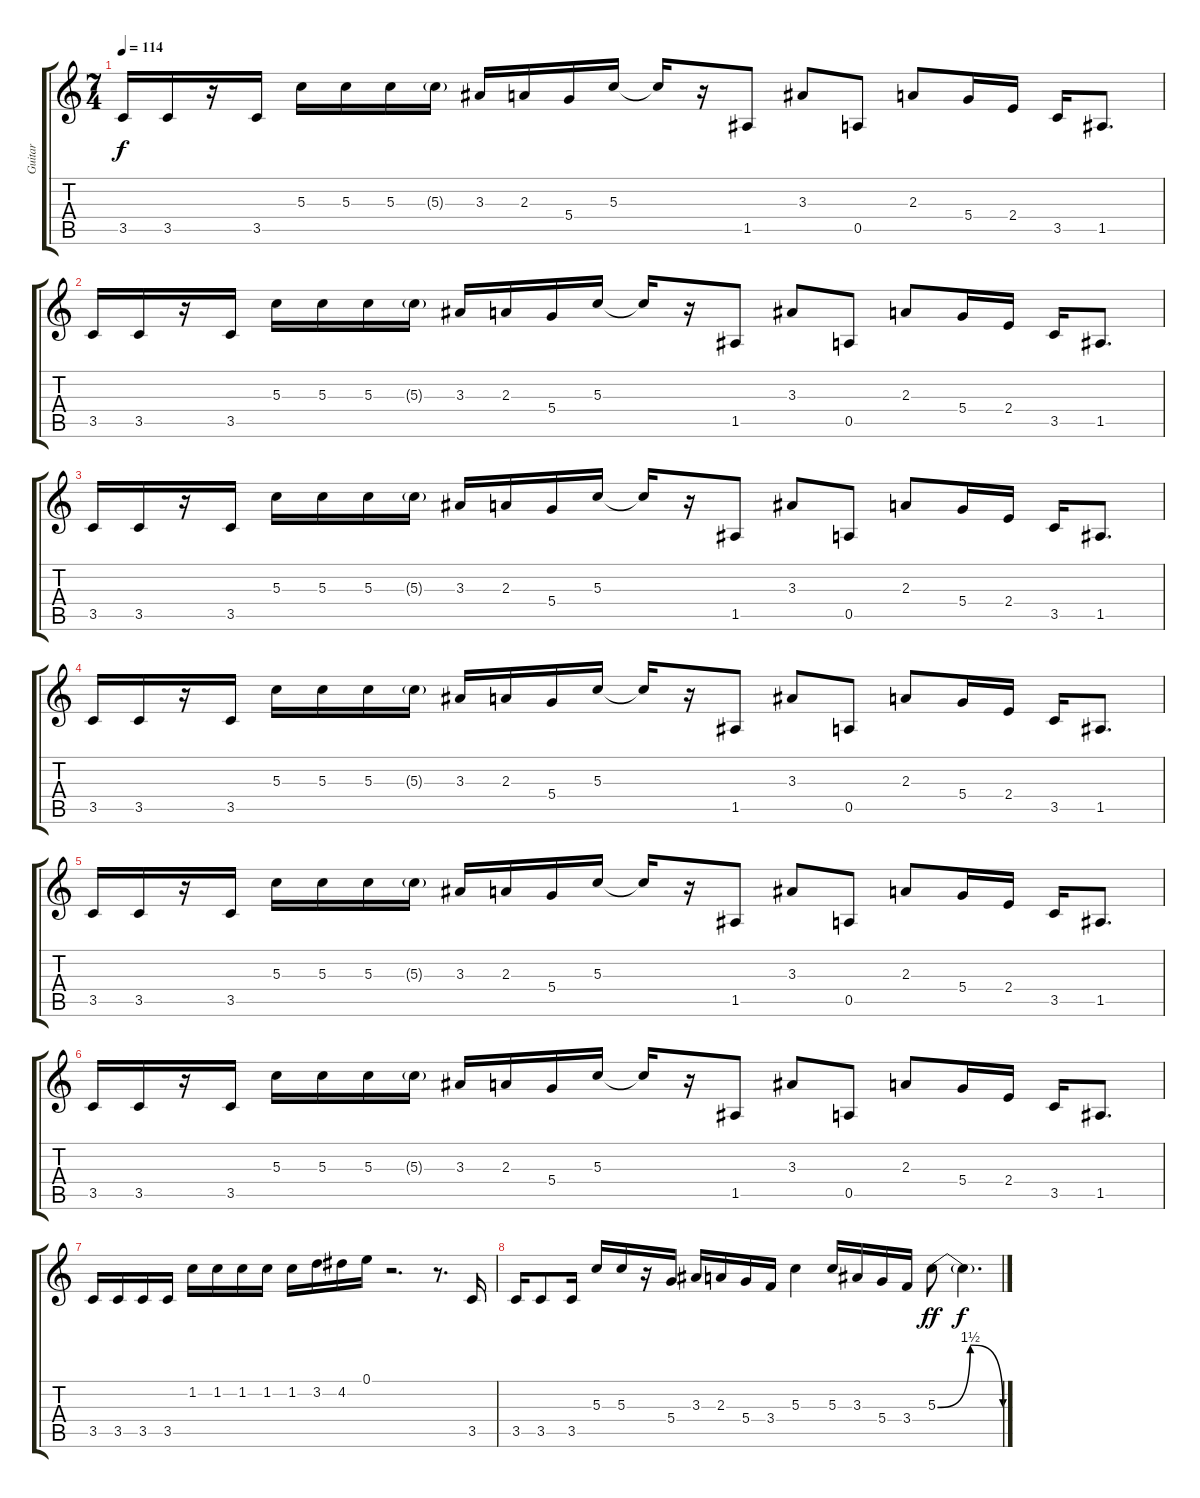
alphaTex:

\track ("Guitar" "Guitar") {instrument overdrivenguitar}
\staff {score tabs}
\tuning (E4 B3 G3 D3 A2 E2) {hide}
\ts (7 4)
\tempo 114
\clef g2
\ks c
3.5.16{dy f} 3.5.16 r.16 3.5.16 5.3.16 5.3.16 5.3.16 5.3{g}.16 3.3.16 2.3.16 5.4.16 5.3.16 5.3{t}.16 r.16 1.5.8 3.3.8 0.5.8 2.3.8 5.4.16 2.4.16 3.5.16 1.5.8{d} |
3.5.16 3.5.16 r.16 3.5.16 5.3.16 5.3.16 5.3.16 5.3{g}.16 3.3.16 2.3.16 5.4.16 5.3.16 5.3{t}.16 r.16 1.5.8 3.3.8 0.5.8 2.3.8 5.4.16 2.4.16 3.5.16 1.5.8{d} |
3.5.16 3.5.16 r.16 3.5.16 5.3.16 5.3.16 5.3.16 5.3{g}.16 3.3.16 2.3.16 5.4.16 5.3.16 5.3{t}.16 r.16 1.5.8 3.3.8 0.5.8 2.3.8 5.4.16 2.4.16 3.5.16 1.5.8{d} |
3.5.16 3.5.16 r.16 3.5.16 5.3.16 5.3.16 5.3.16 5.3{g}.16 3.3.16 2.3.16 5.4.16 5.3.16 5.3{t}.16 r.16 1.5.8 3.3.8 0.5.8 2.3.8 5.4.16 2.4.16 3.5.16 1.5.8{d} |
3.5.16 3.5.16 r.16 3.5.16 5.3.16 5.3.16 5.3.16 5.3{g}.16 3.3.16 2.3.16 5.4.16 5.3.16 5.3{t}.16 r.16 1.5.8 3.3.8 0.5.8 2.3.8 5.4.16 2.4.16 3.5.16 1.5.8{d} |
3.5.16 3.5.16 r.16 3.5.16 5.3.16 5.3.16 5.3.16 5.3{g}.16 3.3.16 2.3.16 5.4.16 5.3.16 5.3{t}.16 r.16 1.5.8 3.3.8 0.5.8 2.3.8 5.4.16 2.4.16 3.5.16 1.5.8{d} |
3.5.16 3.5.16 3.5.16 3.5.16 1.2.16 1.2.16 1.2.16 1.2.16 1.2.16 3.2.16 4.2.16 0.1.16 r.2{d} r.8{d} 3.5.16 |
3.5.16 3.5.8 3.5.16 5.3.16 5.3.16 r.16 5.4.16 3.3.16 2.3.16 5.4.16 3.4.16 5.3.4 5.3.16 3.3.16 5.4.16 3.4.16 5.3{be (bendrelease 0 0 10 6 30 6 60 0)}.8{dy ff} 5.3{t}.4{d dy f}
